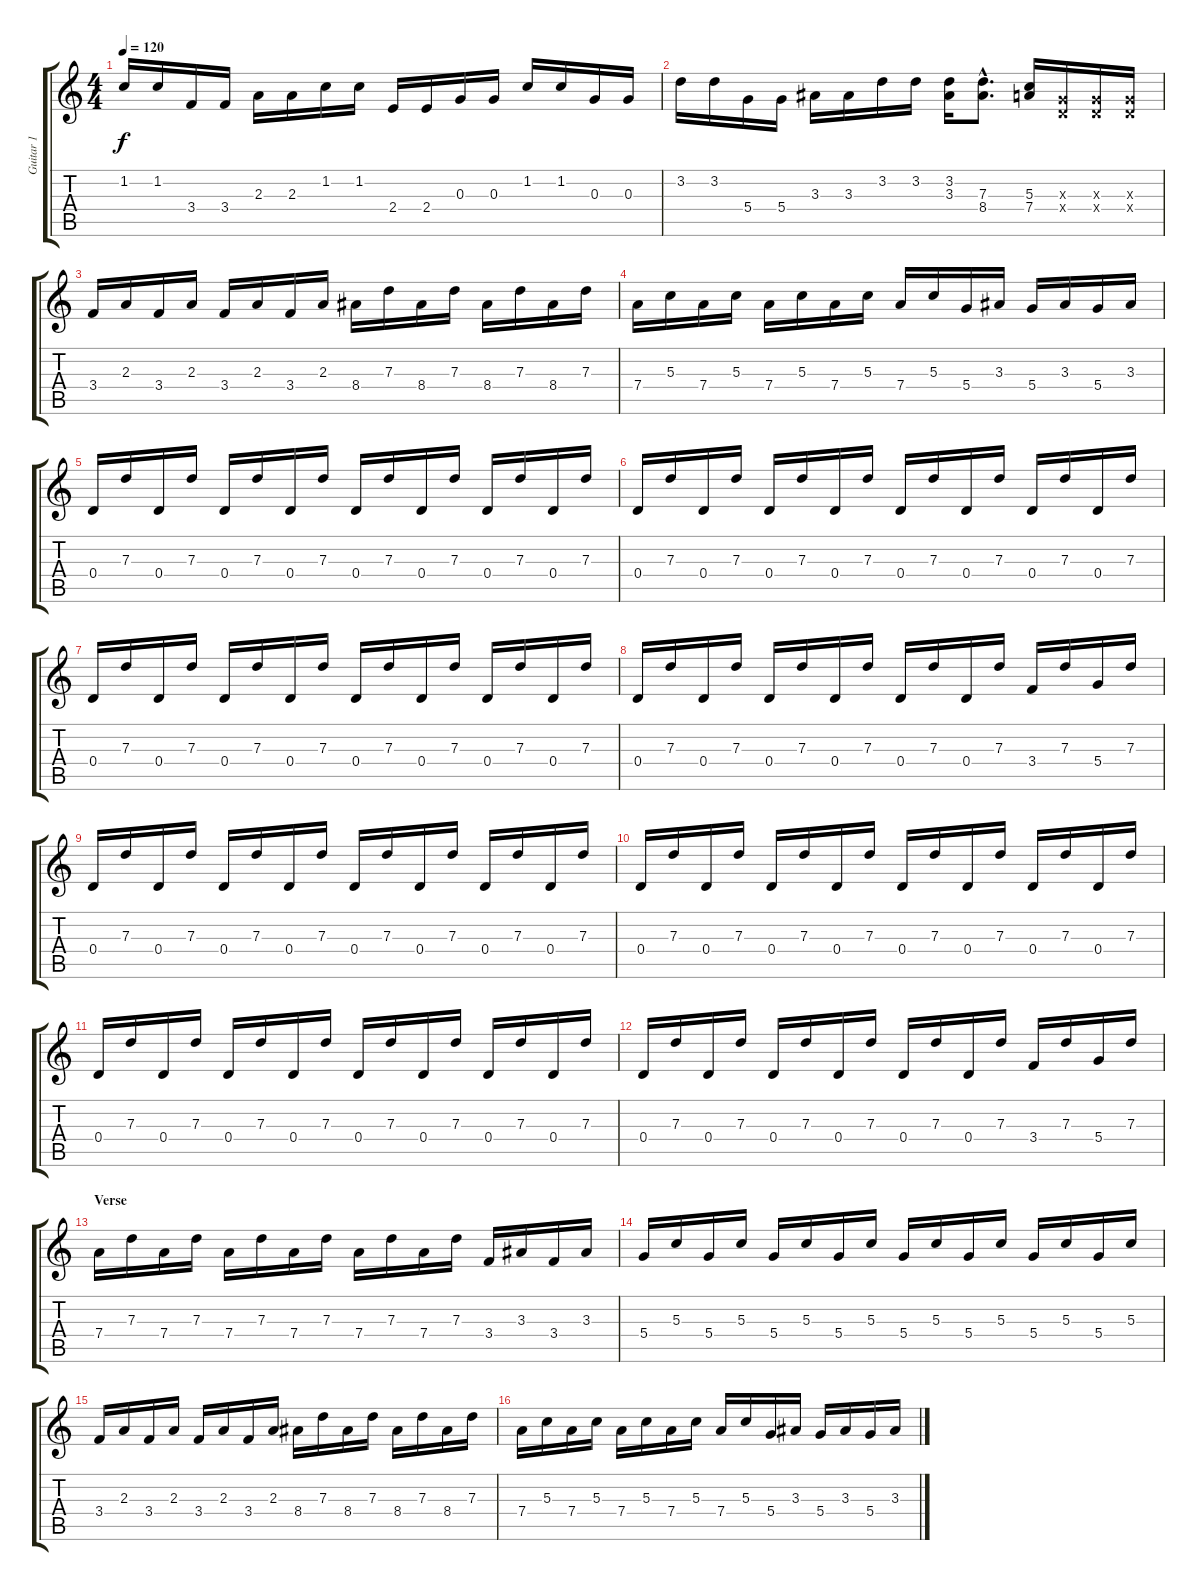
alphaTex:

\track ("Guitar 1" "Guitar 1") {instrument acousticguitarnylon}
\staff {score tabs}
\tuning (E4 B3 G3 D3 A2 E2) {hide}
\ts (4 4)
\tempo 120
\clef g2
\ks c
1.2.16{dy f} 1.2.16 3.4.16 3.4.16 2.3.16 2.3.16 1.2.16 1.2.16 2.4.16 2.4.16 0.3.16 0.3.16 1.2.16 1.2.16 0.3.16 0.3.16 |
3.2.16 3.2.16 5.4.16 5.4.16 3.3.16 3.3.16 3.2.16 3.2.16 (3.2 3.3).16 (7.3{hac} 8.4{hac}).8{d} (5.3 7.4).16 (0.3{x} 0.4{x}).16 (0.3{x} 0.4{x}).16 (0.3{x} 0.4{x}).16 |
3.4.16 2.3.16 3.4.16 2.3.16 3.4.16 2.3.16 3.4.16 2.3.16 8.4.16 7.3.16 8.4.16 7.3.16 8.4.16 7.3.16 8.4.16 7.3.16 |
7.4.16 5.3.16 7.4.16 5.3.16 7.4.16 5.3.16 7.4.16 5.3.16 7.4.16 5.3.16 5.4.16 3.3.16 5.4.16 3.3.16 5.4.16 3.3.16 |
0.4.16 7.3.16 0.4.16 7.3.16 0.4.16 7.3.16 0.4.16 7.3.16 0.4.16 7.3.16 0.4.16 7.3.16 0.4.16 7.3.16 0.4.16 7.3.16 |
0.4.16 7.3.16 0.4.16 7.3.16 0.4.16 7.3.16 0.4.16 7.3.16 0.4.16 7.3.16 0.4.16 7.3.16 0.4.16 7.3.16 0.4.16 7.3.16 |
0.4.16 7.3.16 0.4.16 7.3.16 0.4.16 7.3.16 0.4.16 7.3.16 0.4.16 7.3.16 0.4.16 7.3.16 0.4.16 7.3.16 0.4.16 7.3.16 |
0.4.16 7.3.16 0.4.16 7.3.16 0.4.16 7.3.16 0.4.16 7.3.16 0.4.16 7.3.16 0.4.16 7.3.16 3.4.16 7.3.16 5.4.16 7.3.16 |
0.4.16 7.3.16 0.4.16 7.3.16 0.4.16 7.3.16 0.4.16 7.3.16 0.4.16 7.3.16 0.4.16 7.3.16 0.4.16 7.3.16 0.4.16 7.3.16 |
0.4.16 7.3.16 0.4.16 7.3.16 0.4.16 7.3.16 0.4.16 7.3.16 0.4.16 7.3.16 0.4.16 7.3.16 0.4.16 7.3.16 0.4.16 7.3.16 |
0.4.16 7.3.16 0.4.16 7.3.16 0.4.16 7.3.16 0.4.16 7.3.16 0.4.16 7.3.16 0.4.16 7.3.16 0.4.16 7.3.16 0.4.16 7.3.16 |
0.4.16 7.3.16 0.4.16 7.3.16 0.4.16 7.3.16 0.4.16 7.3.16 0.4.16 7.3.16 0.4.16 7.3.16 3.4.16 7.3.16 5.4.16 7.3.16 |
\section ("" "Verse")
7.4.16 7.3.16 7.4.16 7.3.16 7.4.16 7.3.16 7.4.16 7.3.16 7.4.16 7.3.16 7.4.16 7.3.16 3.4.16 3.3.16 3.4.16 3.3.16 |
5.4.16 5.3.16 5.4.16 5.3.16 5.4.16 5.3.16 5.4.16 5.3.16 5.4.16 5.3.16 5.4.16 5.3.16 5.4.16 5.3.16 5.4.16 5.3.16 |
3.4.16 2.3.16 3.4.16 2.3.16 3.4.16 2.3.16 3.4.16 2.3.16 8.4.16 7.3.16 8.4.16 7.3.16 8.4.16 7.3.16 8.4.16 7.3.16 |
7.4.16 5.3.16 7.4.16 5.3.16 7.4.16 5.3.16 7.4.16 5.3.16 7.4.16 5.3.16 5.4.16 3.3.16 5.4.16 3.3.16 5.4.16 3.3.16
